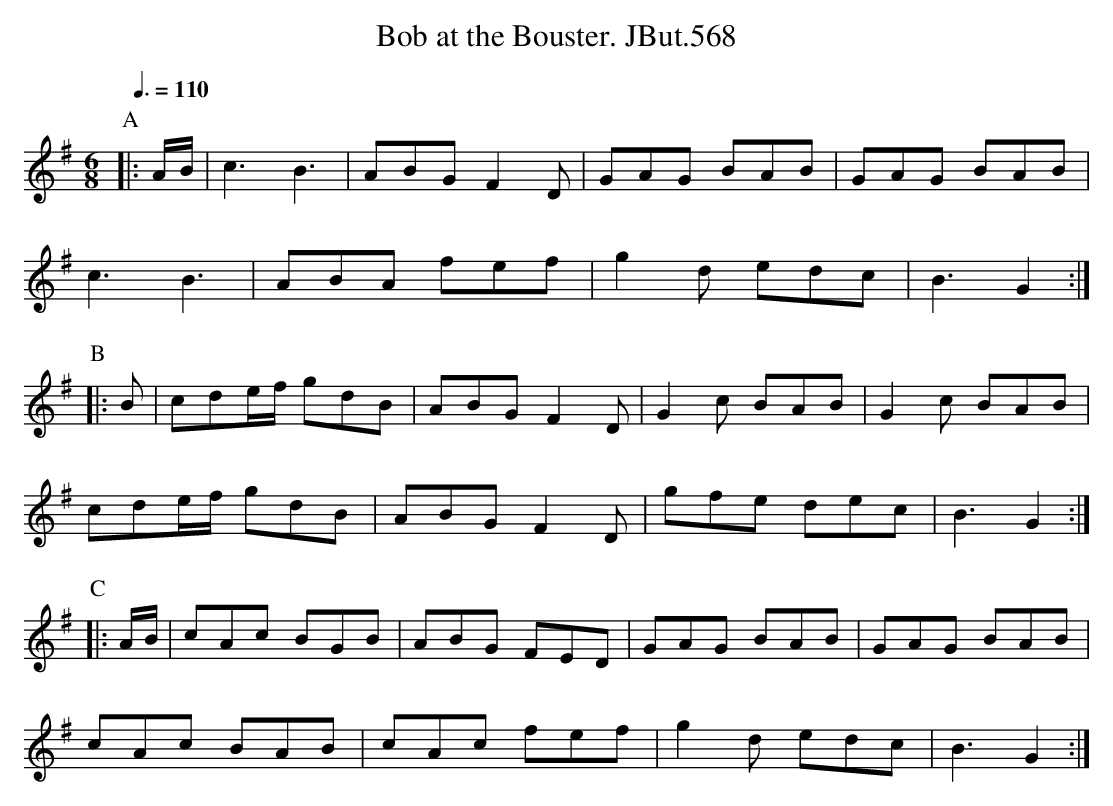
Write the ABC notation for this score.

X:1
T:Bob at the Bouster. JBut.568
M:6/8
Q:3/8=110
L:1/8
K:G
P:A
|: A/B/ | c3 B3 | ABG F2D | GAG BAB | GAG BAB |
c3 B3 | ABA fef | g2d edc | B3 G2 :|
P:B
|:B|cde/f/ gdB|ABG F2D|G2c BAB|G2c BAB|
cde/f/ gdB|ABG F2D|gfe dec|B3G2:|
P:C
|: A/B/ | cAc BGB | ABG FED | GAG BAB | GAG BAB |
cAc BAB | cAc fef | g2d edc | B3 G2 :|
